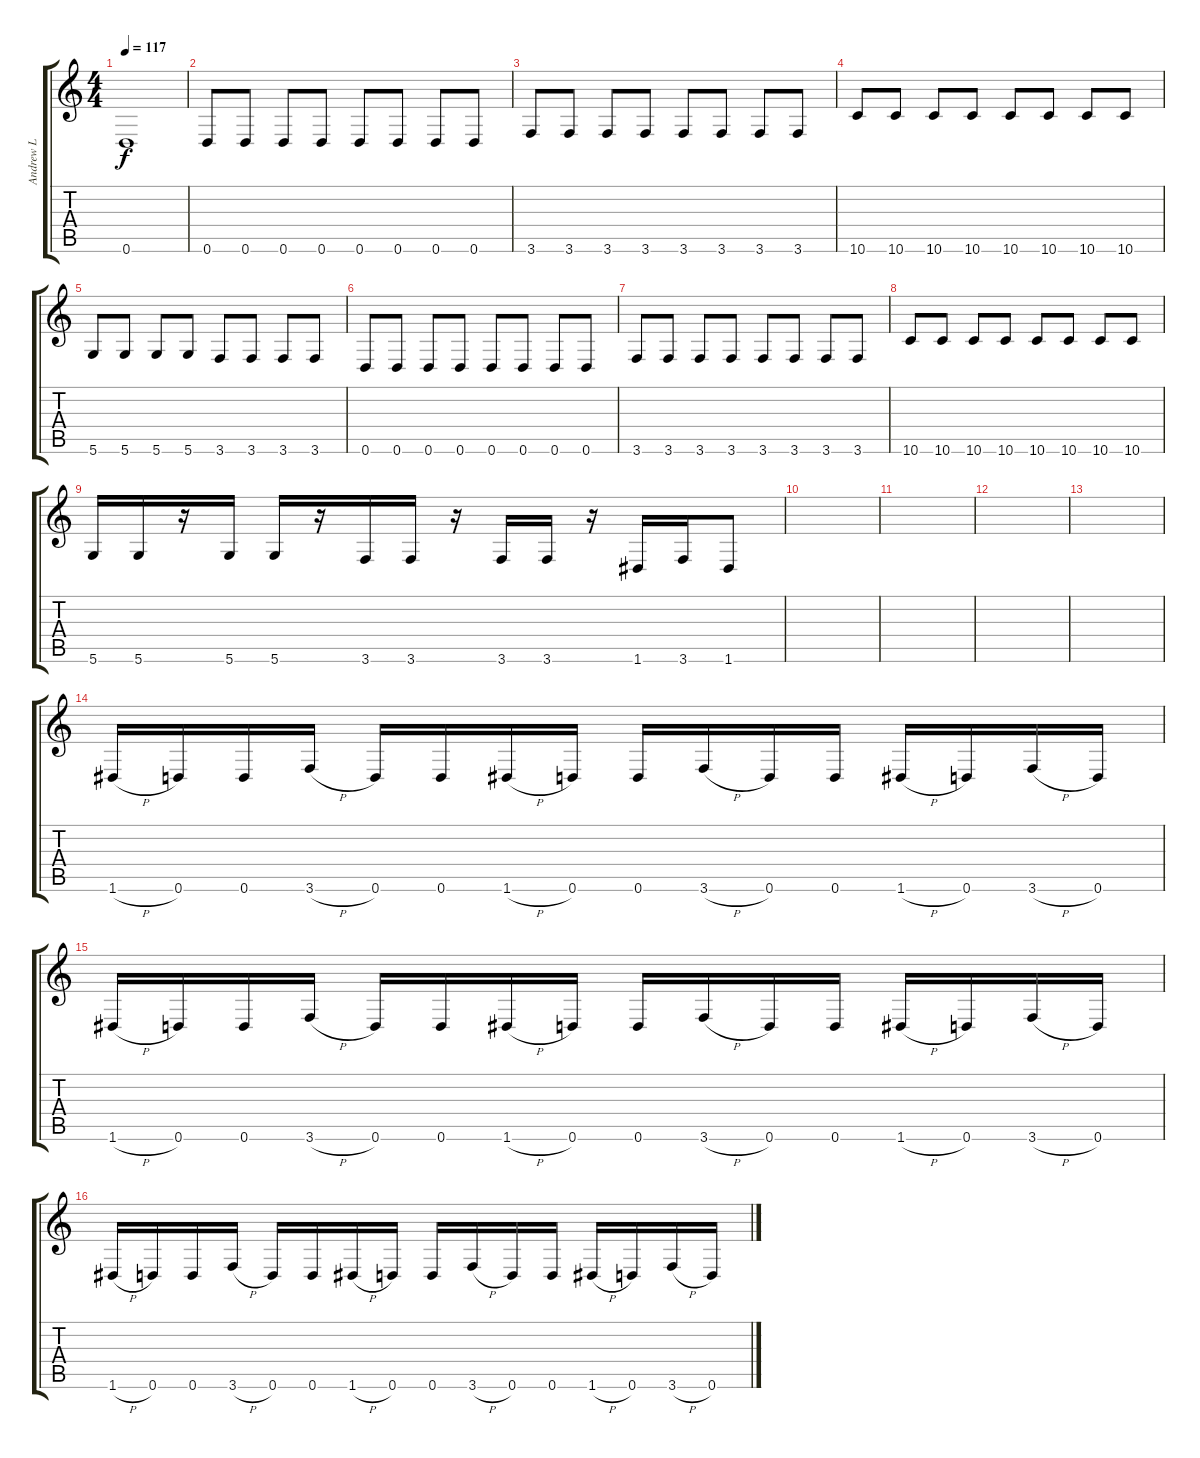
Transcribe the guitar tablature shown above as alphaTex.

\track ("Andrew L" "Andrew L") {instrument slapbass2}
\staff {score tabs}
\tuning (E4 B3 G3 D3 A2 D2) {hide}
\ts (4 4)
\tempo 117
\clef g2
\ks c
0.6.1{dy f} |
0.6.8 0.6.8 0.6.8 0.6.8 0.6.8 0.6.8 0.6.8 0.6.8 |
3.6.8 3.6.8 3.6.8 3.6.8 3.6.8 3.6.8 3.6.8 3.6.8 |
10.6.8 10.6.8 10.6.8 10.6.8 10.6.8 10.6.8 10.6.8 10.6.8 |
5.6.8 5.6.8 5.6.8 5.6.8 3.6.8 3.6.8 3.6.8 3.6.8 |
0.6.8 0.6.8 0.6.8 0.6.8 0.6.8 0.6.8 0.6.8 0.6.8 |
3.6.8 3.6.8 3.6.8 3.6.8 3.6.8 3.6.8 3.6.8 3.6.8 |
10.6.8 10.6.8 10.6.8 10.6.8 10.6.8 10.6.8 10.6.8 10.6.8 |
5.6.16 5.6.16 r.16 5.6.16 5.6.16 r.16 3.6.16 3.6.16 r.16 3.6.16 3.6.16 r.16 1.6.16 3.6.16 1.6.8 |
|
|
|
|
1.6{h}.16 0.6.16 0.6.16 3.6{h}.16 0.6.16 0.6.16 1.6{h}.16 0.6.16 0.6.16 3.6{h}.16 0.6.16 0.6.16 1.6{h}.16 0.6.16 3.6{h}.16 0.6.16 |
1.6{h}.16 0.6.16 0.6.16 3.6{h}.16 0.6.16 0.6.16 1.6{h}.16 0.6.16 0.6.16 3.6{h}.16 0.6.16 0.6.16 1.6{h}.16 0.6.16 3.6{h}.16 0.6.16 |
1.6{h}.16 0.6.16 0.6.16 3.6{h}.16 0.6.16 0.6.16 1.6{h}.16 0.6.16 0.6.16 3.6{h}.16 0.6.16 0.6.16 1.6{h}.16 0.6.16 3.6{h}.16 0.6.16
